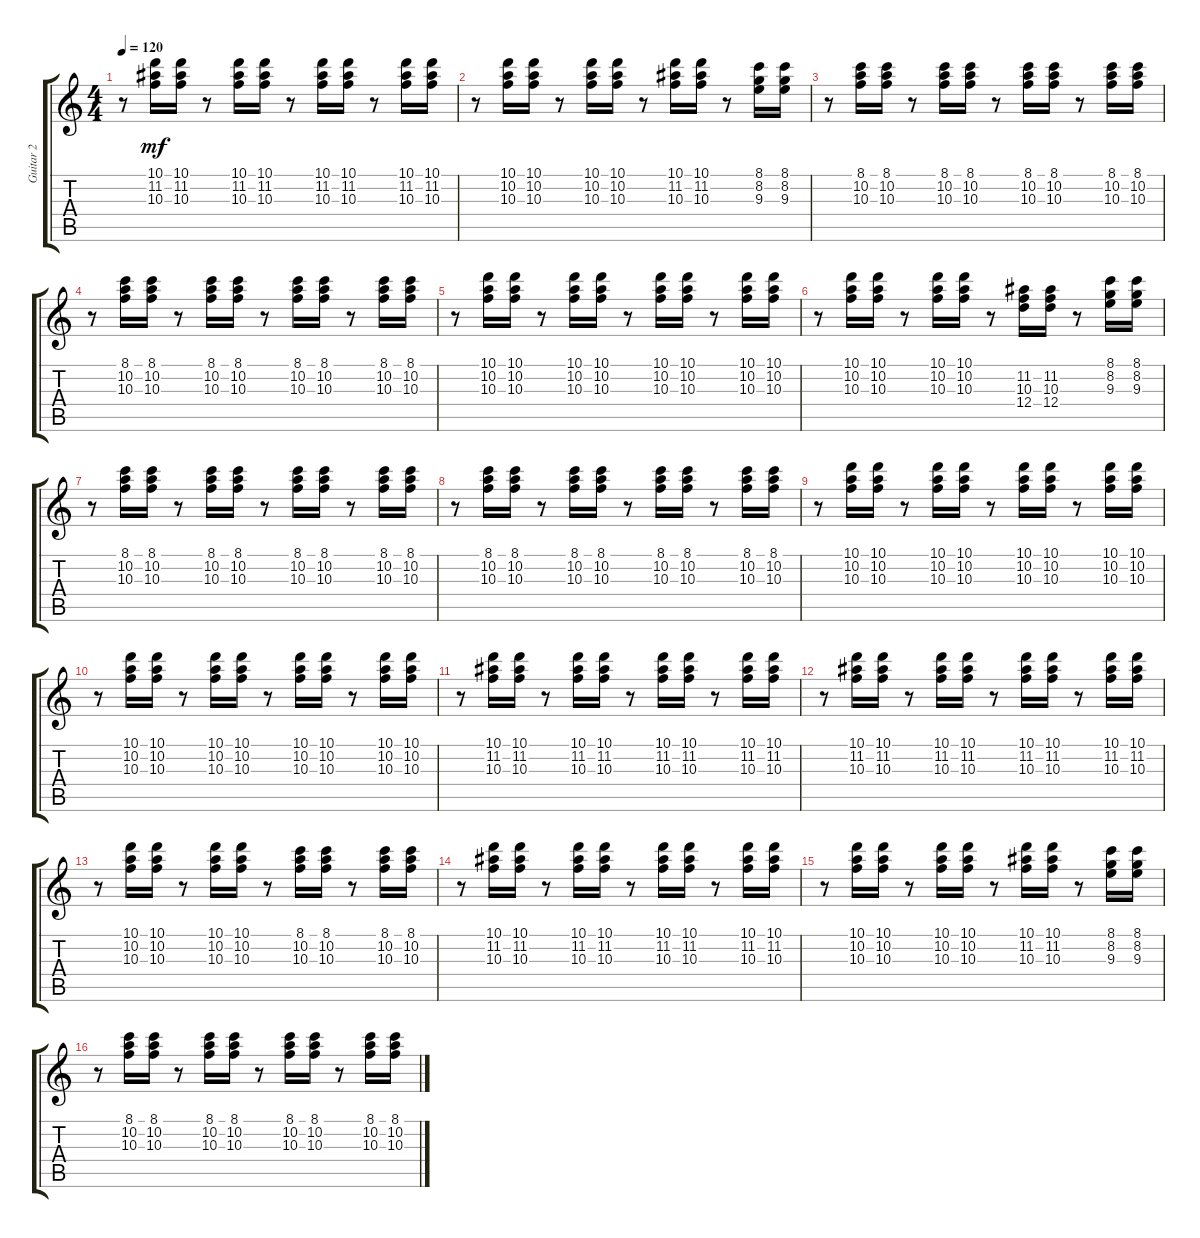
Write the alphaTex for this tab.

\track ("Guitar 2" "Guitar 2") {instrument distortionguitar}
\staff {score tabs}
\tuning (E4 B3 G3 D3 A2 E2) {hide}
\ts (4 4)
\tempo 120
\clef g2
\ks c
r.8{dy mf} (10.1 11.2 10.3).16 (10.1 11.2 10.3).16 r.8 (10.1 11.2 10.3).16 (10.1 11.2 10.3).16 r.8 (10.1 11.2 10.3).16 (10.1 11.2 10.3).16 r.8 (10.1 11.2 10.3).16 (10.1 11.2 10.3).16 |
r.8 (10.1 10.2 10.3).16 (10.1 10.2 10.3).16 r.8 (10.1 10.2 10.3).16 (10.1 10.2 10.3).16 r.8 (10.1 11.2 10.3).16 (10.1 11.2 10.3).16 r.8 (8.1 8.2 9.3).16 (8.1 8.2 9.3).16 |
r.8 (8.1 10.2 10.3).16 (8.1 10.2 10.3).16 r.8 (8.1 10.2 10.3).16 (8.1 10.2 10.3).16 r.8 (8.1 10.2 10.3).16 (8.1 10.2 10.3).16 r.8 (8.1 10.2 10.3).16 (8.1 10.2 10.3).16 |
r.8 (8.1 10.2 10.3).16 (8.1 10.2 10.3).16 r.8 (8.1 10.2 10.3).16 (8.1 10.2 10.3).16 r.8 (8.1 10.2 10.3).16 (8.1 10.2 10.3).16 r.8 (8.1 10.2 10.3).16 (8.1 10.2 10.3).16 |
r.8 (10.1 10.2 10.3).16 (10.1 10.2 10.3).16 r.8 (10.1 10.2 10.3).16 (10.1 10.2 10.3).16 r.8 (10.1 10.2 10.3).16 (10.1 10.2 10.3).16 r.8 (10.1 10.2 10.3).16 (10.1 10.2 10.3).16 |
r.8 (10.1 10.2 10.3).16 (10.1 10.2 10.3).16 r.8 (10.1 10.2 10.3).16 (10.1 10.2 10.3).16 r.8 (11.2 10.3 12.4).16 (11.2 10.3 12.4).16 r.8 (8.1 8.2 9.3).16 (8.1 8.2 9.3).16 |
r.8 (8.1 10.2 10.3).16 (8.1 10.2 10.3).16 r.8 (8.1 10.2 10.3).16 (8.1 10.2 10.3).16 r.8 (8.1 10.2 10.3).16 (8.1 10.2 10.3).16 r.8 (8.1 10.2 10.3).16 (8.1 10.2 10.3).16 |
r.8 (8.1 10.2 10.3).16 (8.1 10.2 10.3).16 r.8 (8.1 10.2 10.3).16 (8.1 10.2 10.3).16 r.8 (8.1 10.2 10.3).16 (8.1 10.2 10.3).16 r.8 (8.1 10.2 10.3).16 (8.1 10.2 10.3).16 |
r.8 (10.1 10.2 10.3).16 (10.1 10.2 10.3).16 r.8 (10.1 10.2 10.3).16 (10.1 10.2 10.3).16 r.8 (10.1 10.2 10.3).16 (10.1 10.2 10.3).16 r.8 (10.1 10.2 10.3).16 (10.1 10.2 10.3).16 |
r.8 (10.1 10.2 10.3).16 (10.1 10.2 10.3).16 r.8 (10.1 10.2 10.3).16 (10.1 10.2 10.3).16 r.8 (10.1 10.2 10.3).16 (10.1 10.2 10.3).16 r.8 (10.1 10.2 10.3).16 (10.1 10.2 10.3).16 |
r.8 (10.1 11.2 10.3).16 (10.1 11.2 10.3).16 r.8 (10.1 11.2 10.3).16 (10.1 11.2 10.3).16 r.8 (10.1 11.2 10.3).16 (10.1 11.2 10.3).16 r.8 (10.1 11.2 10.3).16 (10.1 11.2 10.3).16 |
r.8 (10.1 11.2 10.3).16 (10.1 11.2 10.3).16 r.8 (10.1 11.2 10.3).16 (10.1 11.2 10.3).16 r.8 (10.1 11.2 10.3).16 (10.1 11.2 10.3).16 r.8 (10.1 11.2 10.3).16 (10.1 11.2 10.3).16 |
r.8 (10.1 10.2 10.3).16 (10.1 10.2 10.3).16 r.8 (10.1 10.2 10.3).16 (10.1 10.2 10.3).16 r.8 (8.1 10.2 10.3).16 (8.1 10.2 10.3).16 r.8 (8.1 10.2 10.3).16 (8.1 10.2 10.3).16 |
r.8 (10.1 11.2 10.3).16 (10.1 11.2 10.3).16 r.8 (10.1 11.2 10.3).16 (10.1 11.2 10.3).16 r.8 (10.1 11.2 10.3).16 (10.1 11.2 10.3).16 r.8 (10.1 11.2 10.3).16 (10.1 11.2 10.3).16 |
r.8 (10.1 10.2 10.3).16 (10.1 10.2 10.3).16 r.8 (10.1 10.2 10.3).16 (10.1 10.2 10.3).16 r.8 (10.1 11.2 10.3).16 (10.1 11.2 10.3).16 r.8 (8.1 8.2 9.3).16 (8.1 8.2 9.3).16 |
r.8 (8.1 10.2 10.3).16 (8.1 10.2 10.3).16 r.8 (8.1 10.2 10.3).16 (8.1 10.2 10.3).16 r.8 (8.1 10.2 10.3).16 (8.1 10.2 10.3).16 r.8 (8.1 10.2 10.3).16 (8.1 10.2 10.3).16
